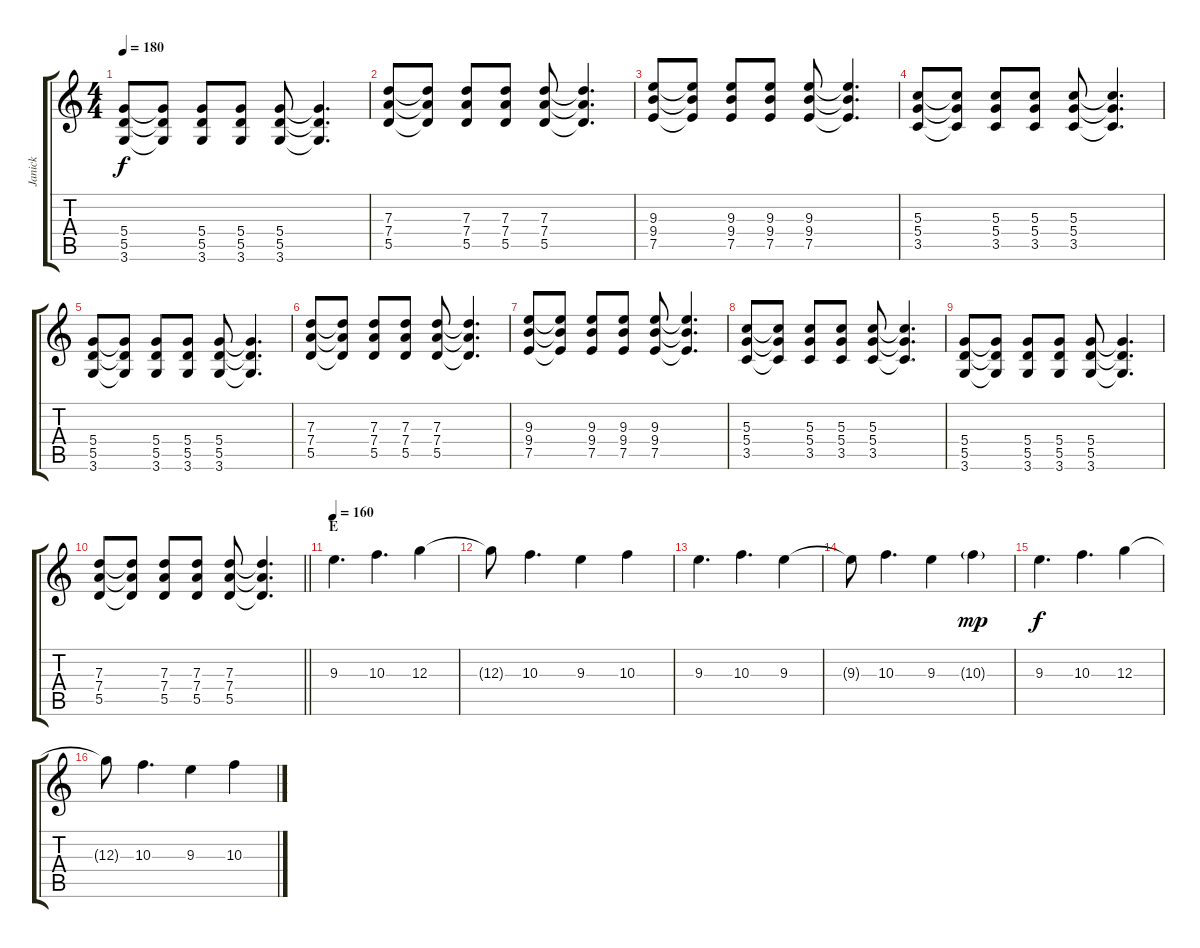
\track ("Janick" "Janick") {instrument overdrivenguitar}
\staff {score tabs}
\tuning (E4 B3 G3 D3 A2 E2) {hide}
\ts (4 4)
\tempo 180
\clef g2
\ks c
(5.4 5.5 3.6).8{dy f} (5.4{t} 5.5{t} 3.6{t}).8 (5.4 5.5 3.6).8 (5.4 5.5 3.6).8 (5.4 5.5 3.6).8 (5.4{t} 5.5{t} 3.6{t}).4{d} |
(7.3 7.4 5.5).8 (7.3{t} 7.4{t} 5.5{t}).8 (7.3 7.4 5.5).8 (7.3 7.4 5.5).8 (7.3 7.4 5.5).8 (7.3{t} 7.4{t} 5.5{t}).4{d} |
(9.3 9.4 7.5).8 (9.3{t} 9.4{t} 7.5{t}).8 (9.3 9.4 7.5).8 (9.3 9.4 7.5).8 (9.3 9.4 7.5).8 (9.3{t} 9.4{t} 7.5{t}).4{d} |
(5.3 5.4 3.5).8 (5.3{t} 5.4{t} 3.5{t}).8 (5.3 5.4 3.5).8 (5.3 5.4 3.5).8 (5.3 5.4 3.5).8 (5.3{t} 5.4{t} 3.5{t}).4{d} |
(5.4 5.5 3.6).8 (5.4{t} 5.5{t} 3.6{t}).8 (5.4 5.5 3.6).8 (5.4 5.5 3.6).8 (5.4 5.5 3.6).8 (5.4{t} 5.5{t} 3.6{t}).4{d} |
(7.3 7.4 5.5).8 (7.3{t} 7.4{t} 5.5{t}).8 (7.3 7.4 5.5).8 (7.3 7.4 5.5).8 (7.3 7.4 5.5).8 (7.3{t} 7.4{t} 5.5{t}).4{d} |
(9.3 9.4 7.5).8 (9.3{t} 9.4{t} 7.5{t}).8 (9.3 9.4 7.5).8 (9.3 9.4 7.5).8 (9.3 9.4 7.5).8 (9.3{t} 9.4{t} 7.5{t}).4{d} |
(5.3 5.4 3.5).8 (5.3{t} 5.4{t} 3.5{t}).8 (5.3 5.4 3.5).8 (5.3 5.4 3.5).8 (5.3 5.4 3.5).8 (5.3{t} 5.4{t} 3.5{t}).4{d} |
(5.4 5.5 3.6).8 (5.4{t} 5.5{t} 3.6{t}).8 (5.4 5.5 3.6).8 (5.4 5.5 3.6).8 (5.4 5.5 3.6).8 (5.4{t} 5.5{t} 3.6{t}).4{d} |
\barLineRight lightlight
(7.3 7.4 5.5).8 (7.3{t} 7.4{t} 5.5{t}).8 (7.3 7.4 5.5).8 (7.3 7.4 5.5).8 (7.3 7.4 5.5).8 (7.3{t} 7.4{t} 5.5{t}).4{d} |
\section ("" "E")
\tempo 160
9.3.4{d} 10.3.4{d} 12.3.4 |
12.3{t}.8 10.3.4{d} 9.3.4 10.3.4 |
9.3.4{d} 10.3.4{d} 9.3.4 |
9.3{t}.8 10.3.4{d} 9.3.4 10.3{g}.4{dy mp} |
9.3.4{d dy f} 10.3.4{d} 12.3.4 |
12.3{t}.8 10.3.4{d} 9.3.4 10.3.4
